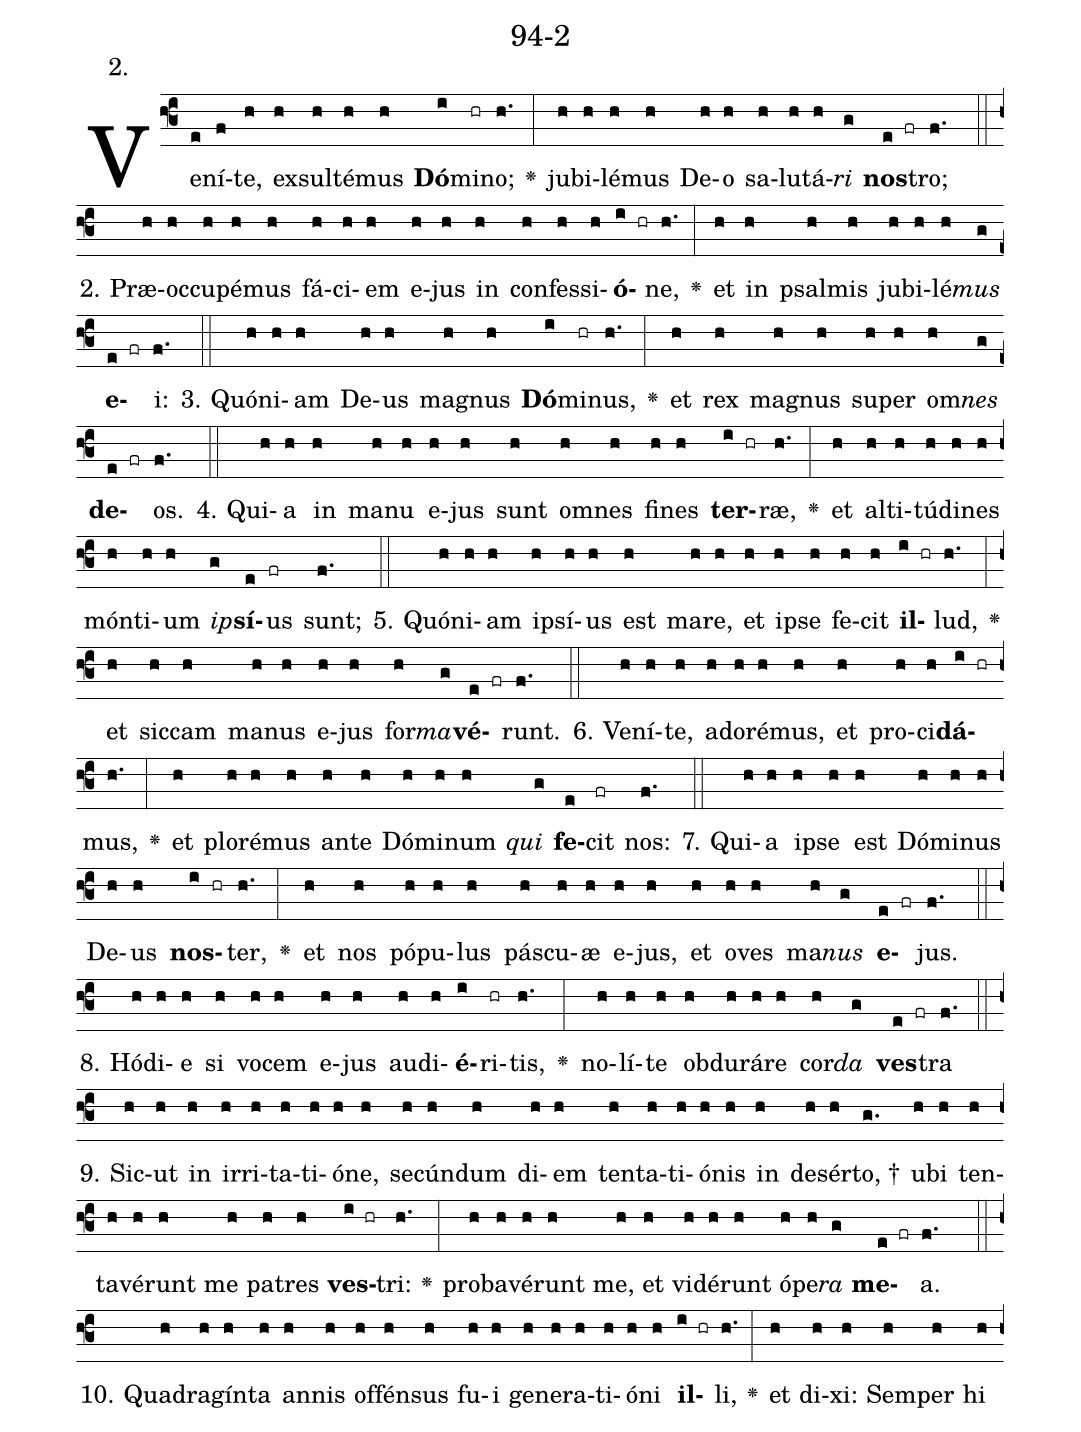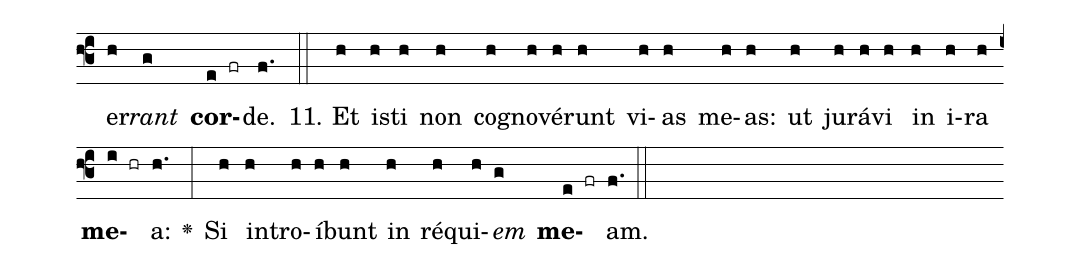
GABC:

name: 94-2;
annotation: 2.;
%%
(f3)Ve(e)ní(f)te,(h) ex(h)sul(h)té(h)mus(h) <b>Dó</b>(i)mi(hr)no;(h.) <v>\greheightstar</v>(:) ju(h)bi(h)lé(h)mus(h) De(h)o(h) sa(h)lu(h)tá(h)<i>ri</i>(g) <b>nos</b>(e fr)tro;(f.) (::)
2. Præ(h)oc(h)cu(h)pé(h)mus(h) fá(h)ci(h)em(h) e(h)jus(h) in(h) con(h)fes(h)si(h)<b>ó</b>(i hr)ne,(h.) <v>\greheightstar</v>(:) et(h) in(h) psal(h)mis(h) ju(h)bi(h)lé(h)<i>mus</i>(g) <b>e</b>(e fr)i:(f.) (::)
3. Quón(h)i(h)am(h) De(h)us(h) ma(h)gnus(h) <b>Dó</b>(i)mi(hr)nus,(h.) <v>\greheightstar</v>(:) et(h) rex(h) ma(h)gnus(h) su(h)per(h) om(h)<i>nes</i>(g) <b>de</b>(e fr)os.(f.) (::)
4. Qui(h)a(h) in(h) ma(h)nu(h) e(h)jus(h) sunt(h) om(h)nes(h) fi(h)nes(h) <b>ter</b>(i hr)ræ,(h.) <v>\greheightstar</v>(:) et(h) al(h)ti(h)tú(h)di(h)nes(h) món(h)ti(h)um(h) <i>ip</i>(g)<b>sí</b>(e)us(fr) sunt;(f.) (::)
5. Quón(h)i(h)am(h) ip(h)sí(h)us(h) est(h) ma(h)re,(h) et(h) ip(h)se(h) fe(h)cit(h) <b>il</b>(i hr)lud,(h.) <v>\greheightstar</v>(:) et(h) sic(h)cam(h) ma(h)nus(h) e(h)jus(h) for(h)<i>ma</i>(g)<b>vé</b>(e fr)runt.(f.) (::)
6. Ve(h)ní(h)te,(h) ad(h)o(h)ré(h)mus,(h) et(h) pro(h)ci(h)<b>dá</b>(i hr)mus,(h.) <v>\greheightstar</v>(:) et(h) plo(h)ré(h)mus(h) an(h)te(h) Dó(h)mi(h)num(h) <i>qui</i>(g) <b>fe</b>(e)cit(fr) nos:(f.) (::)
7. Qui(h)a(h) ip(h)se(h) est(h) Dó(h)mi(h)nus(h) De(h)us(h) <b>nos</b>(i hr)ter,(h.) <v>\greheightstar</v>(:) et(h) nos(h) pó(h)pu(h)lus(h) pás(h)cu(h)æ(h) e(h)jus,(h) et(h) o(h)ves(h) ma(h)<i>nus</i>(g) <b>e</b>(e fr)jus.(f.) (::)
8. Hó(h)di(h)e(h) si(h) vo(h)cem(h) e(h)jus(h) au(h)di(h)<b>é</b>(i)ri(hr)tis,(h.) <v>\greheightstar</v>(:) no(h)lí(h)te(h) ob(h)du(h)rá(h)re(h) cor(h)<i>da</i>(g) <b>ves</b>(e fr)tra(f.) (::)
9. Sic(h)ut(h) in(h) ir(h)ri(h)ta(h)ti(h)ó(h)ne,(h) se(h)cún(h)dum(h) di(h)em(h) ten(h)ta(h)ti(h)ó(h)nis(h) in(h) de(h)sér(h)to, †(g.) u(h)bi(h) ten(h)ta(h)vé(h)runt(h) me(h) pa(h)tres(h) <b>ves</b>(i hr)tri:(h.) <v>\greheightstar</v>(:) pro(h)ba(h)vé(h)runt(h) me,(h) et(h) vi(h)dé(h)runt(h) ó(h)pe(h)<i>ra</i>(g) <b>me</b>(e fr)a.(f.) (::)
10. Qua(h)dra(h)gín(h)ta(h) an(h)nis(h) of(h)fén(h)sus(h) fu(h)i(h) ge(h)ne(h)ra(h)ti(h)ó(h)ni(h) <b>il</b>(i hr)li,(h.) <v>\greheightstar</v>(:) et(h) di(h)xi:(h) Sem(h)per(h) hi(h) er(h)<i>rant</i>(g) <b>cor</b>(e fr)de.(f.) (::)
11. Et(h) is(h)ti(h) non(h) co(h)gno(h)vé(h)runt(h) vi(h)as(h) me(h)as:(h) ut(h) ju(h)rá(h)vi(h) in(h) i(h)ra(h) <b>me</b>(i hr)a:(h.) <v>\greheightstar</v>(:) Si(h) in(h)tro(h)í(h)bunt(h) in(h) ré(h)qui(h)<i>em</i>(g) <b>me</b>(e fr)am.(f.) (::)
